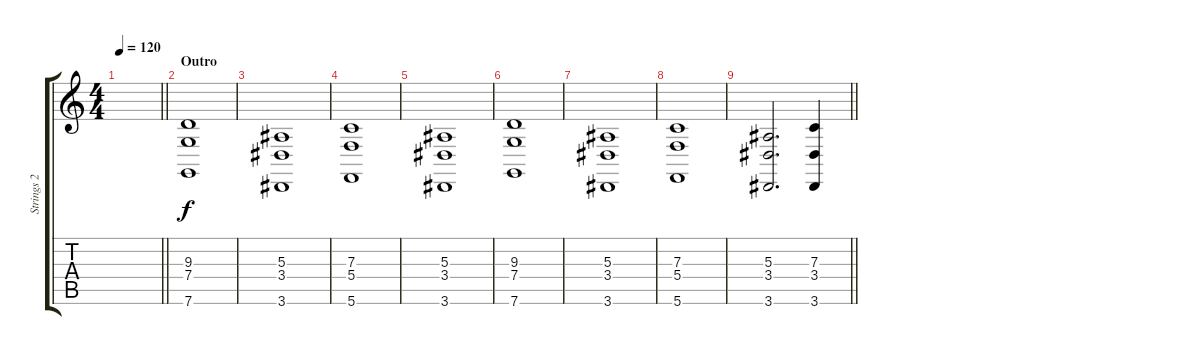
\track ("Strings 2" "Strings 2") {instrument pad2warm}
\staff {score tabs}
\tuning (D4 A3 F3 C3 G2 C2) {hide}
\ts (4 4)
\tempo 120
\clef g2
\barLineRight lightlight
\ks c
|
\section ("" "Outro")
(9.3 7.4 7.6).1{volume 4 instrument choiraahs} |
(5.3 3.4 3.6).1 |
(7.3 5.4 5.6).1 |
(5.3 3.4 3.6).1 |
(9.3 7.4 7.6).1 |
(5.3 3.4 3.6).1 |
(7.3 5.4 5.6).1 |
\barLineRight lightlight
(5.3 3.4 3.6).2{d} (7.3 3.4 3.6).4
